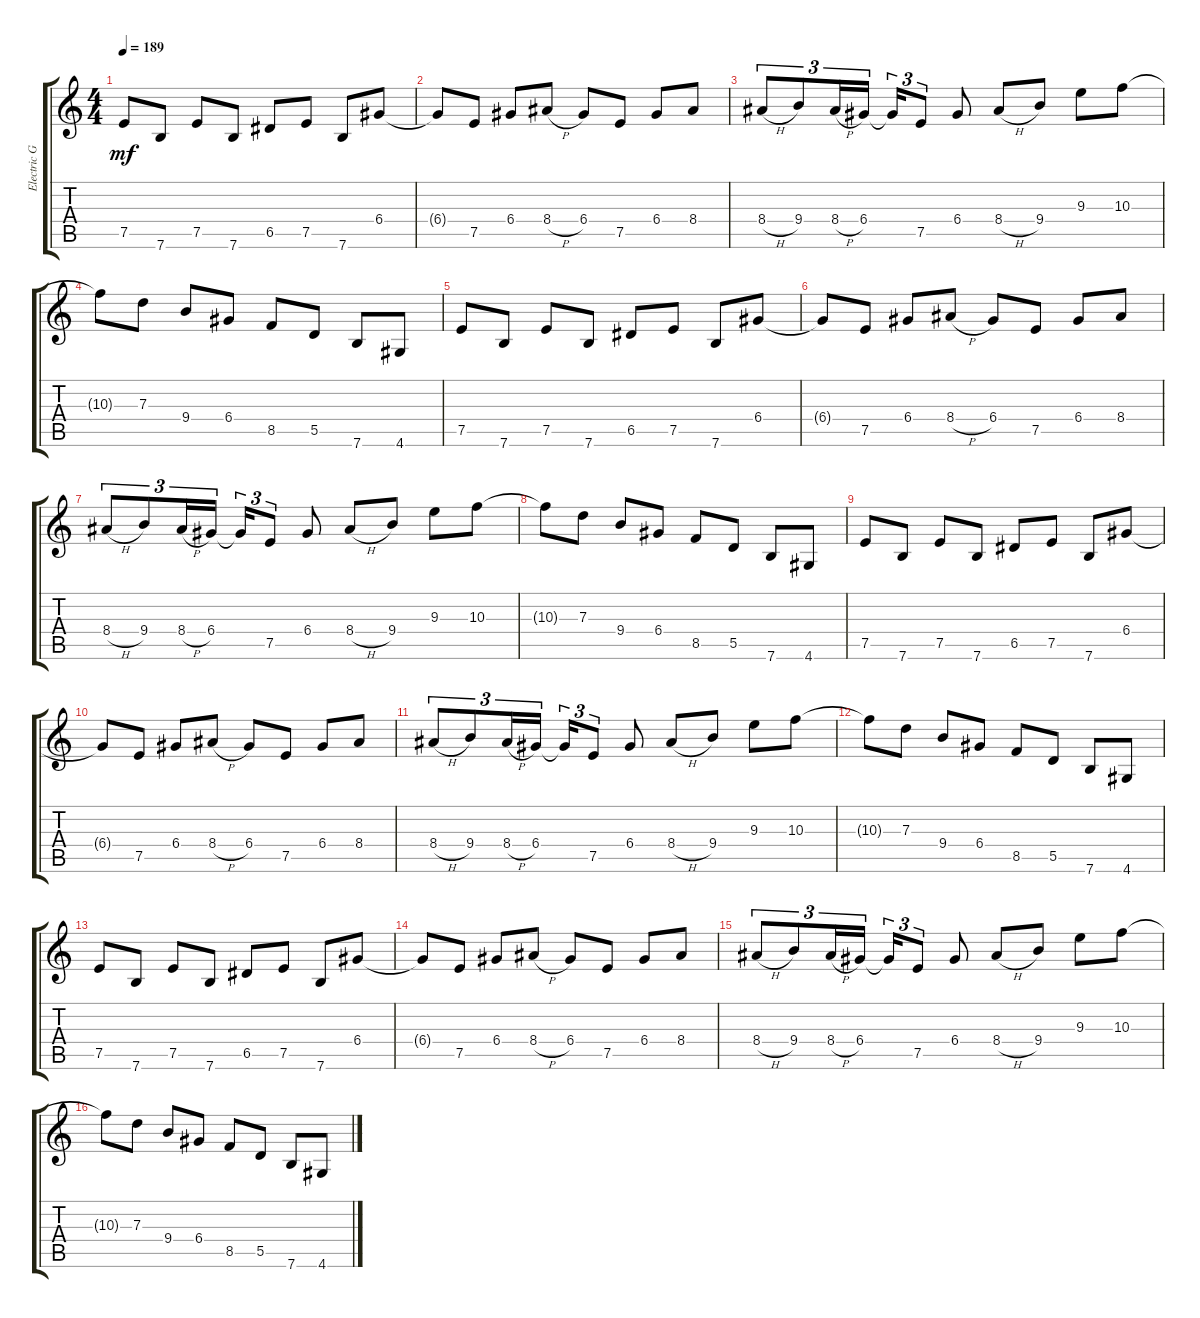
\track ("Electric Guitar Right" "Electric G") {instrument distortionguitar}
\staff {score tabs}
\tuning (E4 B3 G3 D3 A2 E2) {hide}
\ts (4 4)
\tempo 189
\clef g2
\ks c
7.5.8{dy mf} 7.6.8 7.5.8 7.6.8 6.5.8 7.5.8 7.6.8 6.4.8 |
6.4{t}.8 7.5.8 6.4.8 8.4{h}.8 6.4.8 7.5.8 6.4.8 8.4.8 |
8.4{h}.8{tu (3 2)} 9.4.8{tu (3 2)} 8.4{h}.16{tu (3 2)} 6.4.16{tu (3 2)} 6.4{t}.16{tu (3 2)} 7.5.8{tu (3 2)} 6.4.8 8.4{h}.8 9.4.8 9.3.8 10.3.8 |
10.3{t}.8 7.3.8 9.4.8 6.4.8 8.5.8 5.5.8 7.6.8 4.6.8 |
7.5.8 7.6.8 7.5.8 7.6.8 6.5.8 7.5.8 7.6.8 6.4.8 |
6.4{t}.8 7.5.8 6.4.8 8.4{h}.8 6.4.8 7.5.8 6.4.8 8.4.8 |
8.4{h}.8{tu (3 2)} 9.4.8{tu (3 2)} 8.4{h}.16{tu (3 2)} 6.4.16{tu (3 2)} 6.4{t}.16{tu (3 2)} 7.5.8{tu (3 2)} 6.4.8 8.4{h}.8 9.4.8 9.3.8 10.3.8 |
10.3{t}.8 7.3.8 9.4.8 6.4.8 8.5.8 5.5.8 7.6.8 4.6.8 |
7.5.8 7.6.8 7.5.8 7.6.8 6.5.8 7.5.8 7.6.8 6.4.8 |
6.4{t}.8 7.5.8 6.4.8 8.4{h}.8 6.4.8 7.5.8 6.4.8 8.4.8 |
8.4{h}.8{tu (3 2)} 9.4.8{tu (3 2)} 8.4{h}.16{tu (3 2)} 6.4.16{tu (3 2)} 6.4{t}.16{tu (3 2)} 7.5.8{tu (3 2)} 6.4.8 8.4{h}.8 9.4.8 9.3.8 10.3.8 |
10.3{t}.8 7.3.8 9.4.8 6.4.8 8.5.8 5.5.8 7.6.8 4.6.8 |
7.5.8 7.6.8 7.5.8 7.6.8 6.5.8 7.5.8 7.6.8 6.4.8 |
6.4{t}.8 7.5.8 6.4.8 8.4{h}.8 6.4.8 7.5.8 6.4.8 8.4.8 |
8.4{h}.8{tu (3 2)} 9.4.8{tu (3 2)} 8.4{h}.16{tu (3 2)} 6.4.16{tu (3 2)} 6.4{t}.16{tu (3 2)} 7.5.8{tu (3 2)} 6.4.8 8.4{h}.8 9.4.8 9.3.8 10.3.8 |
10.3{t}.8 7.3.8 9.4.8 6.4.8 8.5.8 5.5.8 7.6.8 4.6.8
